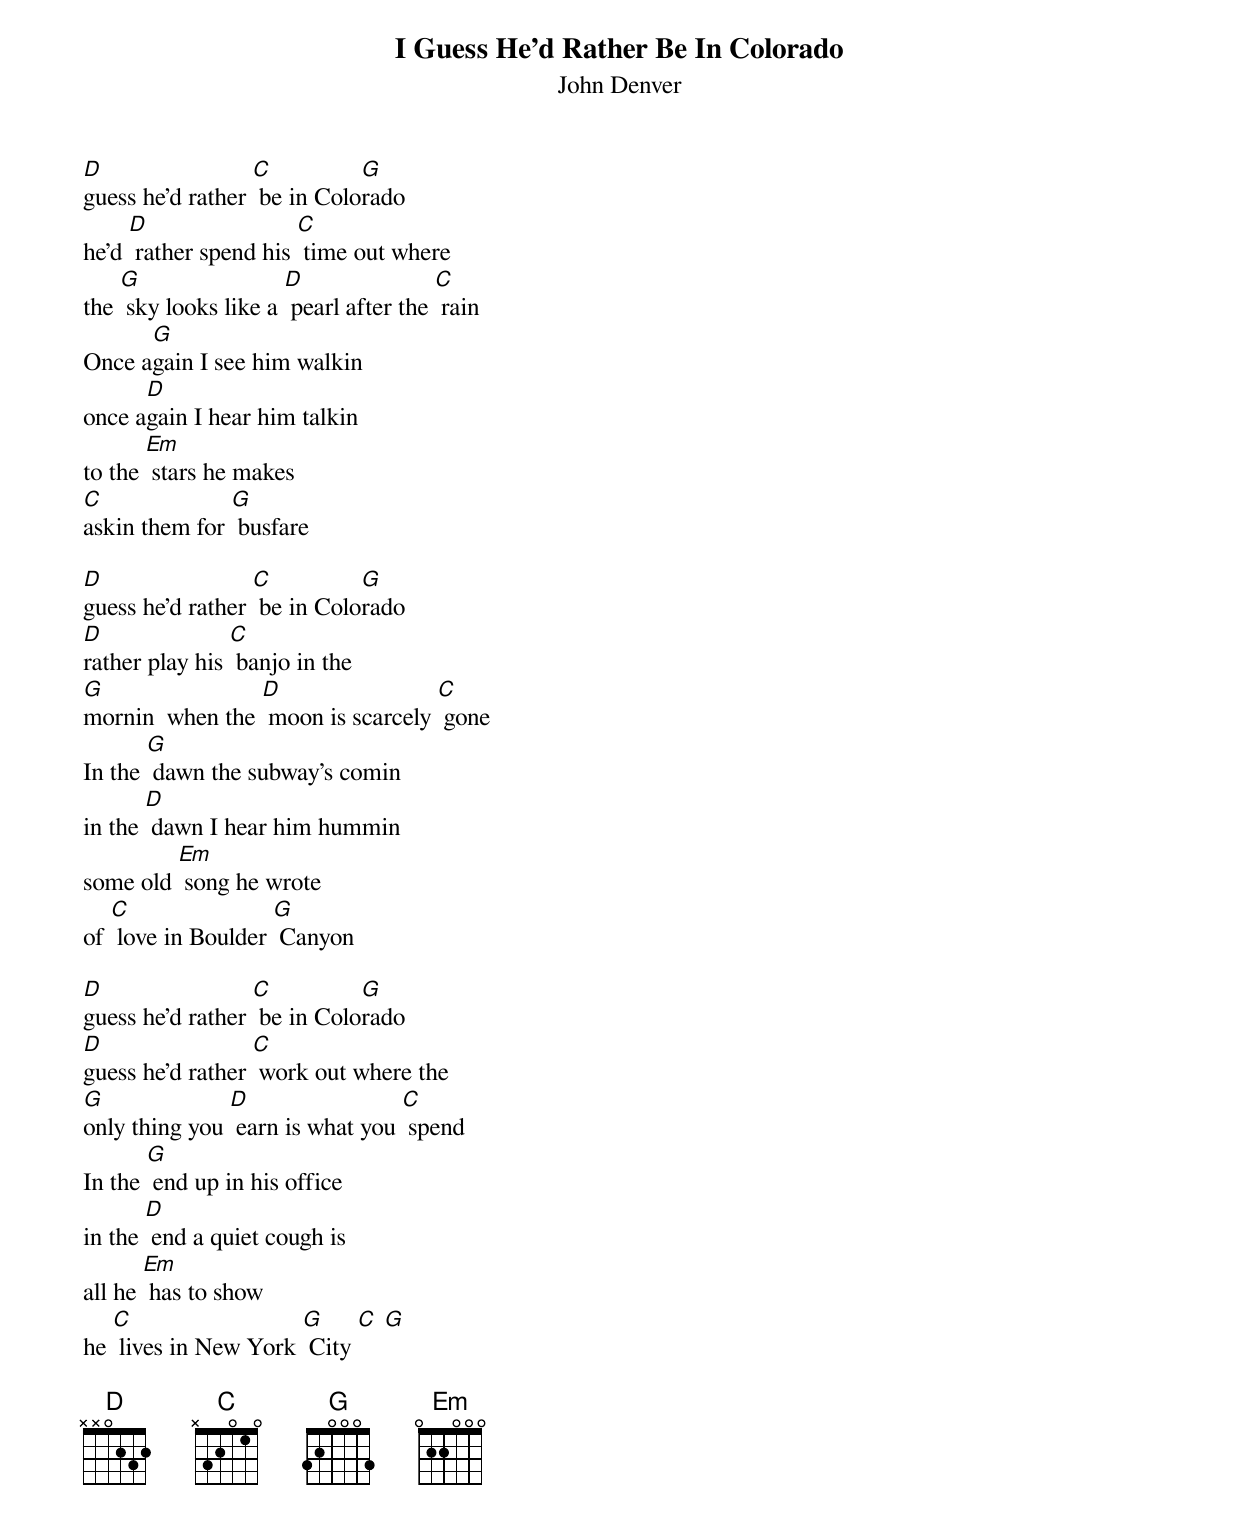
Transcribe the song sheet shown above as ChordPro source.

{title: I Guess He'd Rather Be In Colorado}
{subtitle: John Denver}

[D]guess he'd rather [C] be in Colo[G]rado
he'd [D] rather spend his [C] time out where
the [G] sky looks like a [D] pearl after the [C] rain
Once a[G]gain I see him walkin
once a[D]gain I hear him talkin
to the [Em] stars he makes
[C]askin them for [G] busfare

[D]guess he'd rather [C] be in Colo[G]rado
[D]rather play his [C] banjo in the
[G]mornin  when the [D] moon is scarcely [C] gone
In the [G] dawn the subway's comin
in the [D] dawn I hear him hummin
some old [Em] song he wrote
of [C] love in Boulder [G] Canyon

[D]guess he'd rather [C] be in Colo[G]rado
[D]guess he'd rather [C] work out where the
[G]only thing you [D] earn is what you [C] spend
In the [G] end up in his office
in the [D] end a quiet cough is
all he [Em] has to show
he [C] lives in New York [G] City [C] [G]

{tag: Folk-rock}
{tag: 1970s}
